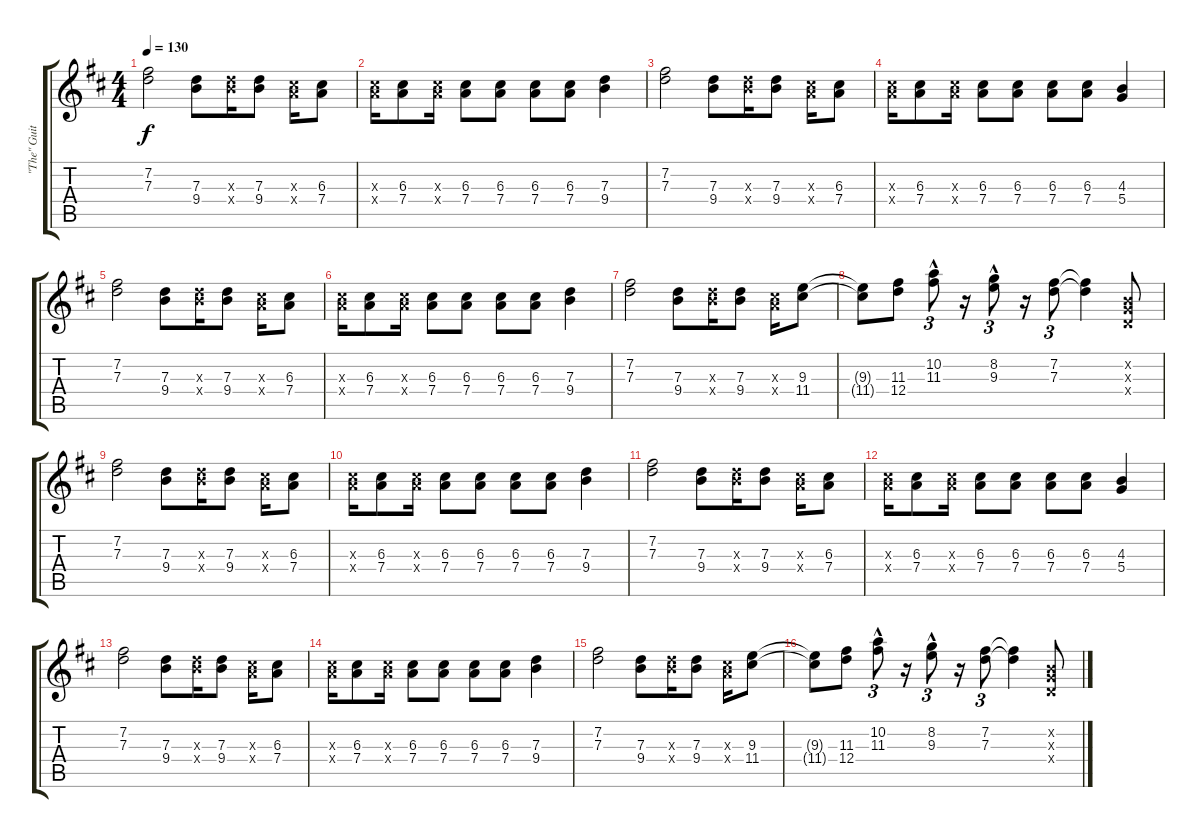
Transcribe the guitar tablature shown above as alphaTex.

\track ("\"The\" Guitar" "\"The\" Guit") {instrument overdrivenguitar}
\staff {score tabs}
\tuning (E4 B3 G3 D3 A2 E2) {hide}
\ts (4 4)
\tempo 130
\clef g2
\ks d
(7.2 7.3).2{dy f} (7.3 9.4).8 (7.3{x} 9.4{x}).16 (7.3 9.4).8 (6.3{x} 7.4{x}).16 (6.3 7.4).8 |
(6.3{x} 7.4{x}).16 (6.3 7.4).8 (6.3{x} 7.4{x}).16 (6.3 7.4).8 (6.3 7.4).8 (6.3 7.4).8 (6.3 7.4).8 (7.3 9.4).4 |
(7.2 7.3).2 (7.3 9.4).8 (7.3{x} 9.4{x}).16 (7.3 9.4).8 (6.3{x} 7.4{x}).16 (6.3 7.4).8 |
(6.3{x} 7.4{x}).16 (6.3 7.4).8 (6.3{x} 7.4{x}).16 (6.3 7.4).8 (6.3 7.4).8 (6.3 7.4).8 (6.3 7.4).8 (4.3 5.4).4 |
(7.2 7.3).2 (7.3 9.4).8 (7.3{x} 9.4{x}).16 (7.3 9.4).8 (6.3{x} 7.4{x}).16 (6.3 7.4).8 |
(6.3{x} 7.4{x}).16 (6.3 7.4).8 (6.3{x} 7.4{x}).16 (6.3 7.4).8 (6.3 7.4).8 (6.3 7.4).8 (6.3 7.4).8 (7.3 9.4).4 |
(7.2 7.3).2 (7.3 9.4).8 (7.3{x} 9.4{x}).16 (7.3 9.4).8 (6.3{x} 7.4{x}).16 (9.3 11.4).8 |
(9.3{t} 11.4{t}).8 (11.3 12.4).8 (10.2{hac} 11.3{hac}).8{tu (3 2)} r.16 (8.2{hac} 9.3{hac}).8{tu (3 2)} r.16 (7.2 7.3).8{tu (3 2)} (7.2{t} 7.3{t}).4 (0.2{x} 0.3{x} 0.4{x}).8 |
(7.2 7.3).2 (7.3 9.4).8 (7.3{x} 9.4{x}).16 (7.3 9.4).8 (6.3{x} 7.4{x}).16 (6.3 7.4).8 |
(6.3{x} 7.4{x}).16 (6.3 7.4).8 (6.3{x} 7.4{x}).16 (6.3 7.4).8 (6.3 7.4).8 (6.3 7.4).8 (6.3 7.4).8 (7.3 9.4).4 |
(7.2 7.3).2 (7.3 9.4).8 (7.3{x} 9.4{x}).16 (7.3 9.4).8 (6.3{x} 7.4{x}).16 (6.3 7.4).8 |
(6.3{x} 7.4{x}).16 (6.3 7.4).8 (6.3{x} 7.4{x}).16 (6.3 7.4).8 (6.3 7.4).8 (6.3 7.4).8 (6.3 7.4).8 (4.3 5.4).4 |
(7.2 7.3).2 (7.3 9.4).8 (7.3{x} 9.4{x}).16 (7.3 9.4).8 (6.3{x} 7.4{x}).16 (6.3 7.4).8 |
(6.3{x} 7.4{x}).16 (6.3 7.4).8 (6.3{x} 7.4{x}).16 (6.3 7.4).8 (6.3 7.4).8 (6.3 7.4).8 (6.3 7.4).8 (7.3 9.4).4 |
(7.2 7.3).2 (7.3 9.4).8 (7.3{x} 9.4{x}).16 (7.3 9.4).8 (6.3{x} 7.4{x}).16 (9.3 11.4).8 |
(9.3{t} 11.4{t}).8 (11.3 12.4).8 (10.2{hac} 11.3{hac}).8{tu (3 2)} r.16 (8.2{hac} 9.3{hac}).8{tu (3 2)} r.16 (7.2 7.3).8{tu (3 2)} (7.2{t} 7.3{t}).4 (0.2{x} 0.3{x} 0.4{x}).8
